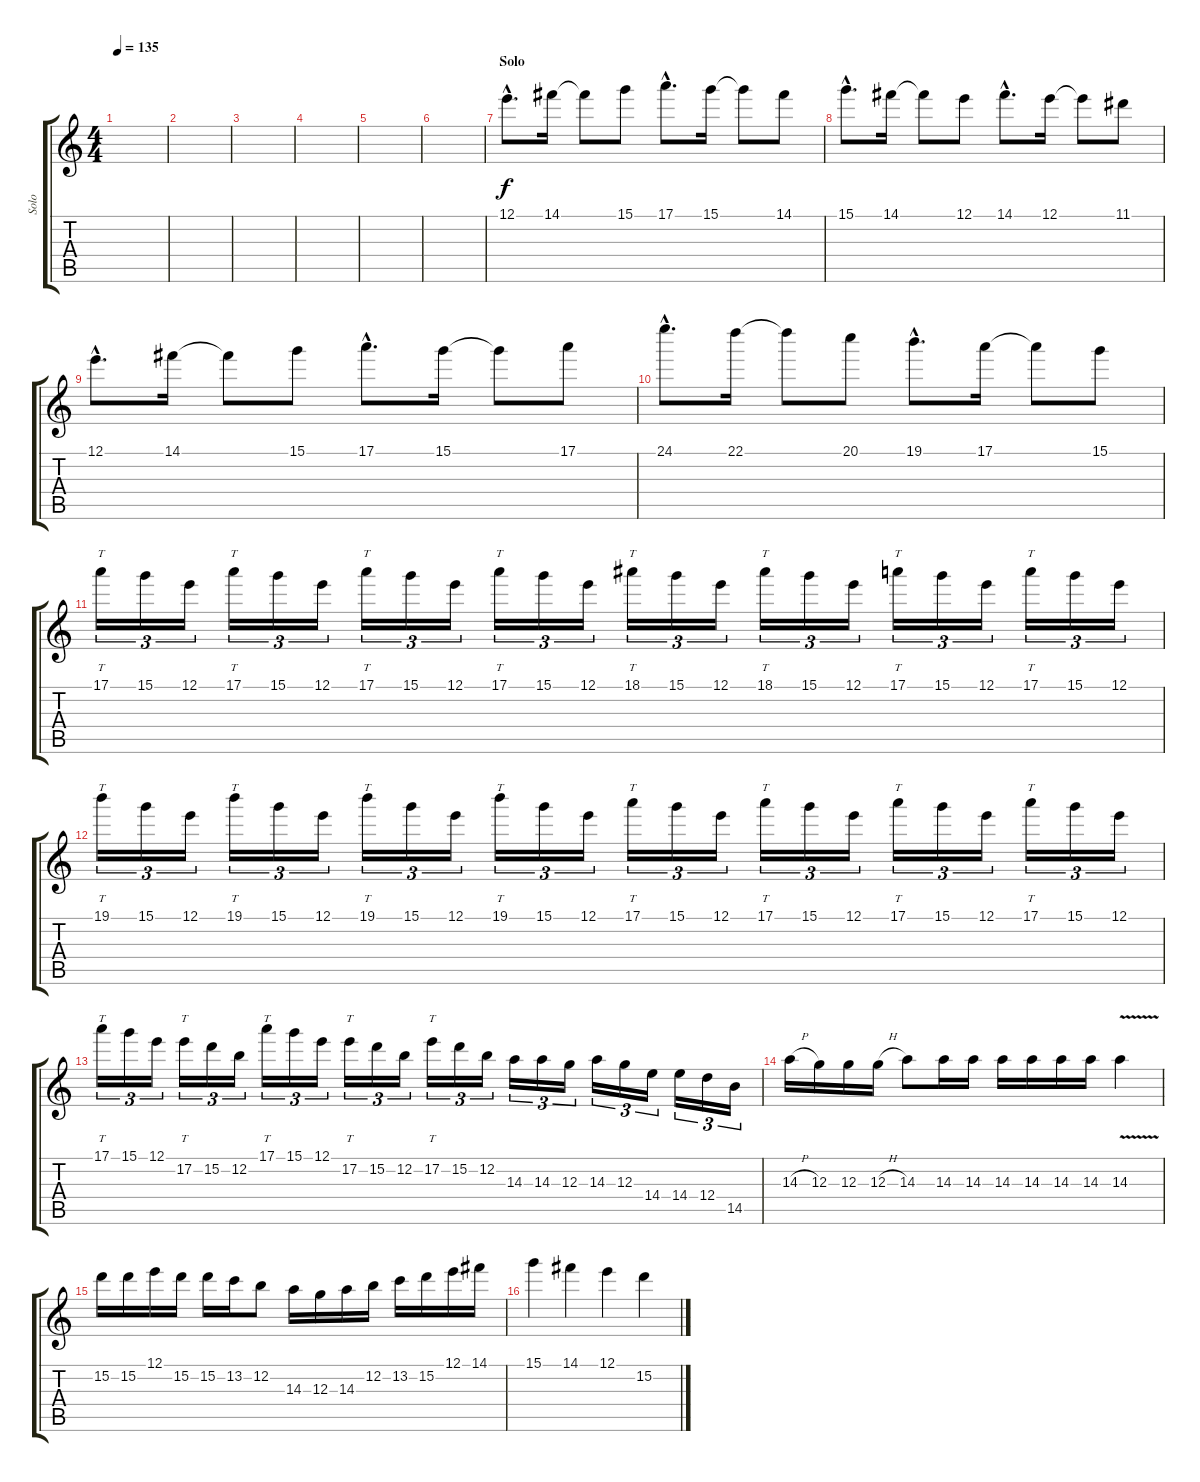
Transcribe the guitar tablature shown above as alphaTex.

\track ("Solo" "Solo") {instrument overdrivenguitar}
\staff {score tabs}
\tuning (E4 B3 G3 D3 A2 E2) {hide}
\ts (4 4)
\tempo 135
\clef g2
\ks c
|
|
|
|
|
|
\section ("" "Solo")
12.1{hac}.8{d} 14.1.16 14.1{t}.8 15.1.8 17.1{hac}.8{d} 15.1.16 15.1{t}.8 14.1.8 |
15.1{hac}.8{d} 14.1.16 14.1{t}.8 12.1.8 14.1{hac}.8{d} 12.1.16 12.1{t}.8 11.1.8 |
12.1{hac}.8{d} 14.1.16 14.1{t}.8 15.1.8 17.1{hac}.8{d} 15.1.16 15.1{t}.8 17.1.8 |
24.1{hac}.8{d} 22.1.16 22.1{t}.8 20.1.8 19.1{hac}.8{d} 17.1.16 17.1{t}.8 15.1.8 |
17.1.16{tt tu (3 2)} 15.1.16{tu (3 2)} 12.1.16{tu (3 2)} 17.1.16{tt tu (3 2)} 15.1.16{tu (3 2)} 12.1.16{tu (3 2)} 17.1.16{tt tu (3 2)} 15.1.16{tu (3 2)} 12.1.16{tu (3 2)} 17.1.16{tt tu (3 2)} 15.1.16{tu (3 2)} 12.1.16{tu (3 2)} 18.1.16{tt tu (3 2)} 15.1.16{tu (3 2)} 12.1.16{tu (3 2)} 18.1.16{tt tu (3 2)} 15.1.16{tu (3 2)} 12.1.16{tu (3 2)} 17.1.16{tt tu (3 2)} 15.1.16{tu (3 2)} 12.1.16{tu (3 2)} 17.1.16{tt tu (3 2)} 15.1.16{tu (3 2)} 12.1.16{tu (3 2)} |
19.1.16{tt tu (3 2)} 15.1.16{tu (3 2)} 12.1.16{tu (3 2)} 19.1.16{tt tu (3 2)} 15.1.16{tu (3 2)} 12.1.16{tu (3 2)} 19.1.16{tt tu (3 2)} 15.1.16{tu (3 2)} 12.1.16{tu (3 2)} 19.1.16{tt tu (3 2)} 15.1.16{tu (3 2)} 12.1.16{tu (3 2)} 17.1.16{tt tu (3 2)} 15.1.16{tu (3 2)} 12.1.16{tu (3 2)} 17.1.16{tt tu (3 2)} 15.1.16{tu (3 2)} 12.1.16{tu (3 2)} 17.1.16{tt tu (3 2)} 15.1.16{tu (3 2)} 12.1.16{tu (3 2)} 17.1.16{tt tu (3 2)} 15.1.16{tu (3 2)} 12.1.16{tu (3 2)} |
17.1.16{tt tu (3 2)} 15.1.16{tu (3 2)} 12.1.16{tu (3 2)} 17.2.16{tt tu (3 2)} 15.2.16{tu (3 2)} 12.2.16{tu (3 2)} 17.1.16{tt tu (3 2)} 15.1.16{tu (3 2)} 12.1.16{tu (3 2)} 17.2.16{tt tu (3 2)} 15.2.16{tu (3 2)} 12.2.16{tu (3 2)} 17.2.16{tt tu (3 2)} 15.2.16{tu (3 2)} 12.2.16{tu (3 2)} 14.3.16{tu (3 2)} 14.3.16{tu (3 2)} 12.3.16{tu (3 2)} 14.3.16{tu (3 2)} 12.3.16{tu (3 2)} 14.4.16{tu (3 2)} 14.4.16{tu (3 2)} 12.4.16{tu (3 2)} 14.5.16{tu (3 2)} |
14.3{h}.16 12.3.16 12.3.16 12.3{h}.16 14.3.8 14.3.16 14.3.16 14.3.16 14.3.16 14.3.16 14.3.16 14.3{v}.4 |
15.2.16 15.2.16 12.1.16 15.2.16 15.2.16 13.2.16 12.2.8 14.3.16 12.3.16 14.3.16 12.2.16 13.2.16 15.2.16 12.1.16 14.1.16 |
15.1.4 14.1.4 12.1.4 15.2.4
